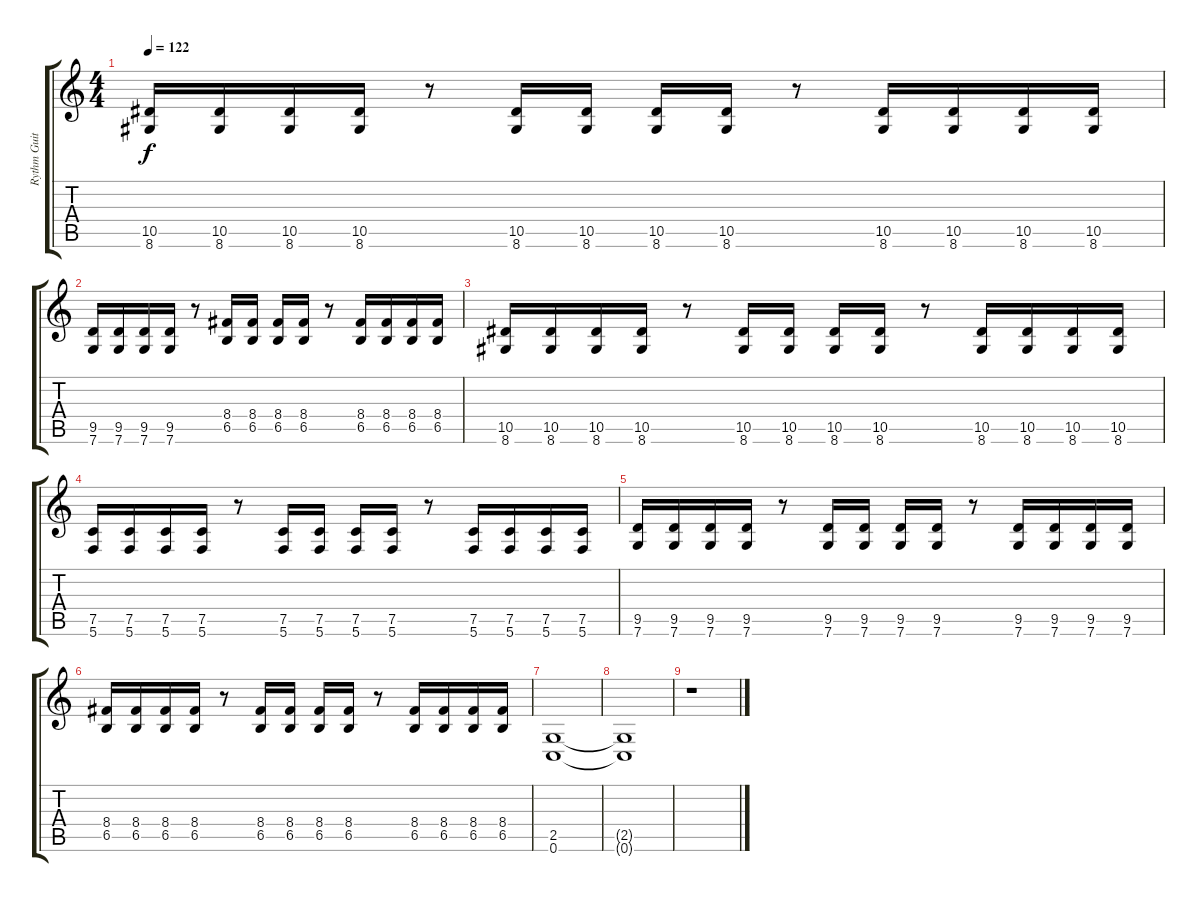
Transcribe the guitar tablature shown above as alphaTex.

\track ("Rythm Guitar (Left)" "Rythm Guit") {instrument distortionguitar}
\staff {score tabs}
\tuning (C4 G3 Eb3 Bb2 F2 C2) {hide}
\ts (4 4)
\tempo 122
\clef g2
\ks c
(10.5 8.6).16{dy f} (10.5 8.6).16 (10.5 8.6).16 (10.5 8.6).16 r.8 (10.5 8.6).16 (10.5 8.6).16 (10.5 8.6).16 (10.5 8.6).16 r.8 (10.5 8.6).16 (10.5 8.6).16 (10.5 8.6).16 (10.5 8.6).16 |
(9.5 7.6).16 (9.5 7.6).16 (9.5 7.6).16 (9.5 7.6).16 r.8 (8.4 6.5).16 (8.4 6.5).16 (8.4 6.5).16 (8.4 6.5).16 r.8 (8.4 6.5).16 (8.4 6.5).16 (8.4 6.5).16 (8.4 6.5).16 |
(10.5 8.6).16 (10.5 8.6).16 (10.5 8.6).16 (10.5 8.6).16 r.8 (10.5 8.6).16 (10.5 8.6).16 (10.5 8.6).16 (10.5 8.6).16 r.8 (10.5 8.6).16 (10.5 8.6).16 (10.5 8.6).16 (10.5 8.6).16 |
(7.5 5.6).16 (7.5 5.6).16 (7.5 5.6).16 (7.5 5.6).16 r.8 (7.5 5.6).16 (7.5 5.6).16 (7.5 5.6).16 (7.5 5.6).16 r.8 (7.5 5.6).16 (7.5 5.6).16 (7.5 5.6).16 (7.5 5.6).16 |
(9.5 7.6).16 (9.5 7.6).16 (9.5 7.6).16 (9.5 7.6).16 r.8 (9.5 7.6).16 (9.5 7.6).16 (9.5 7.6).16 (9.5 7.6).16 r.8 (9.5 7.6).16 (9.5 7.6).16 (9.5 7.6).16 (9.5 7.6).16 |
(8.4 6.5).16 (8.4 6.5).16 (8.4 6.5).16 (8.4 6.5).16 r.8 (8.4 6.5).16 (8.4 6.5).16 (8.4 6.5).16 (8.4 6.5).16 r.8 (8.4 6.5).16 (8.4 6.5).16 (8.4 6.5).16 (8.4 6.5).16 |
(2.5 0.6).1 |
(2.5{t} 0.6{t}).1 |
r.1
